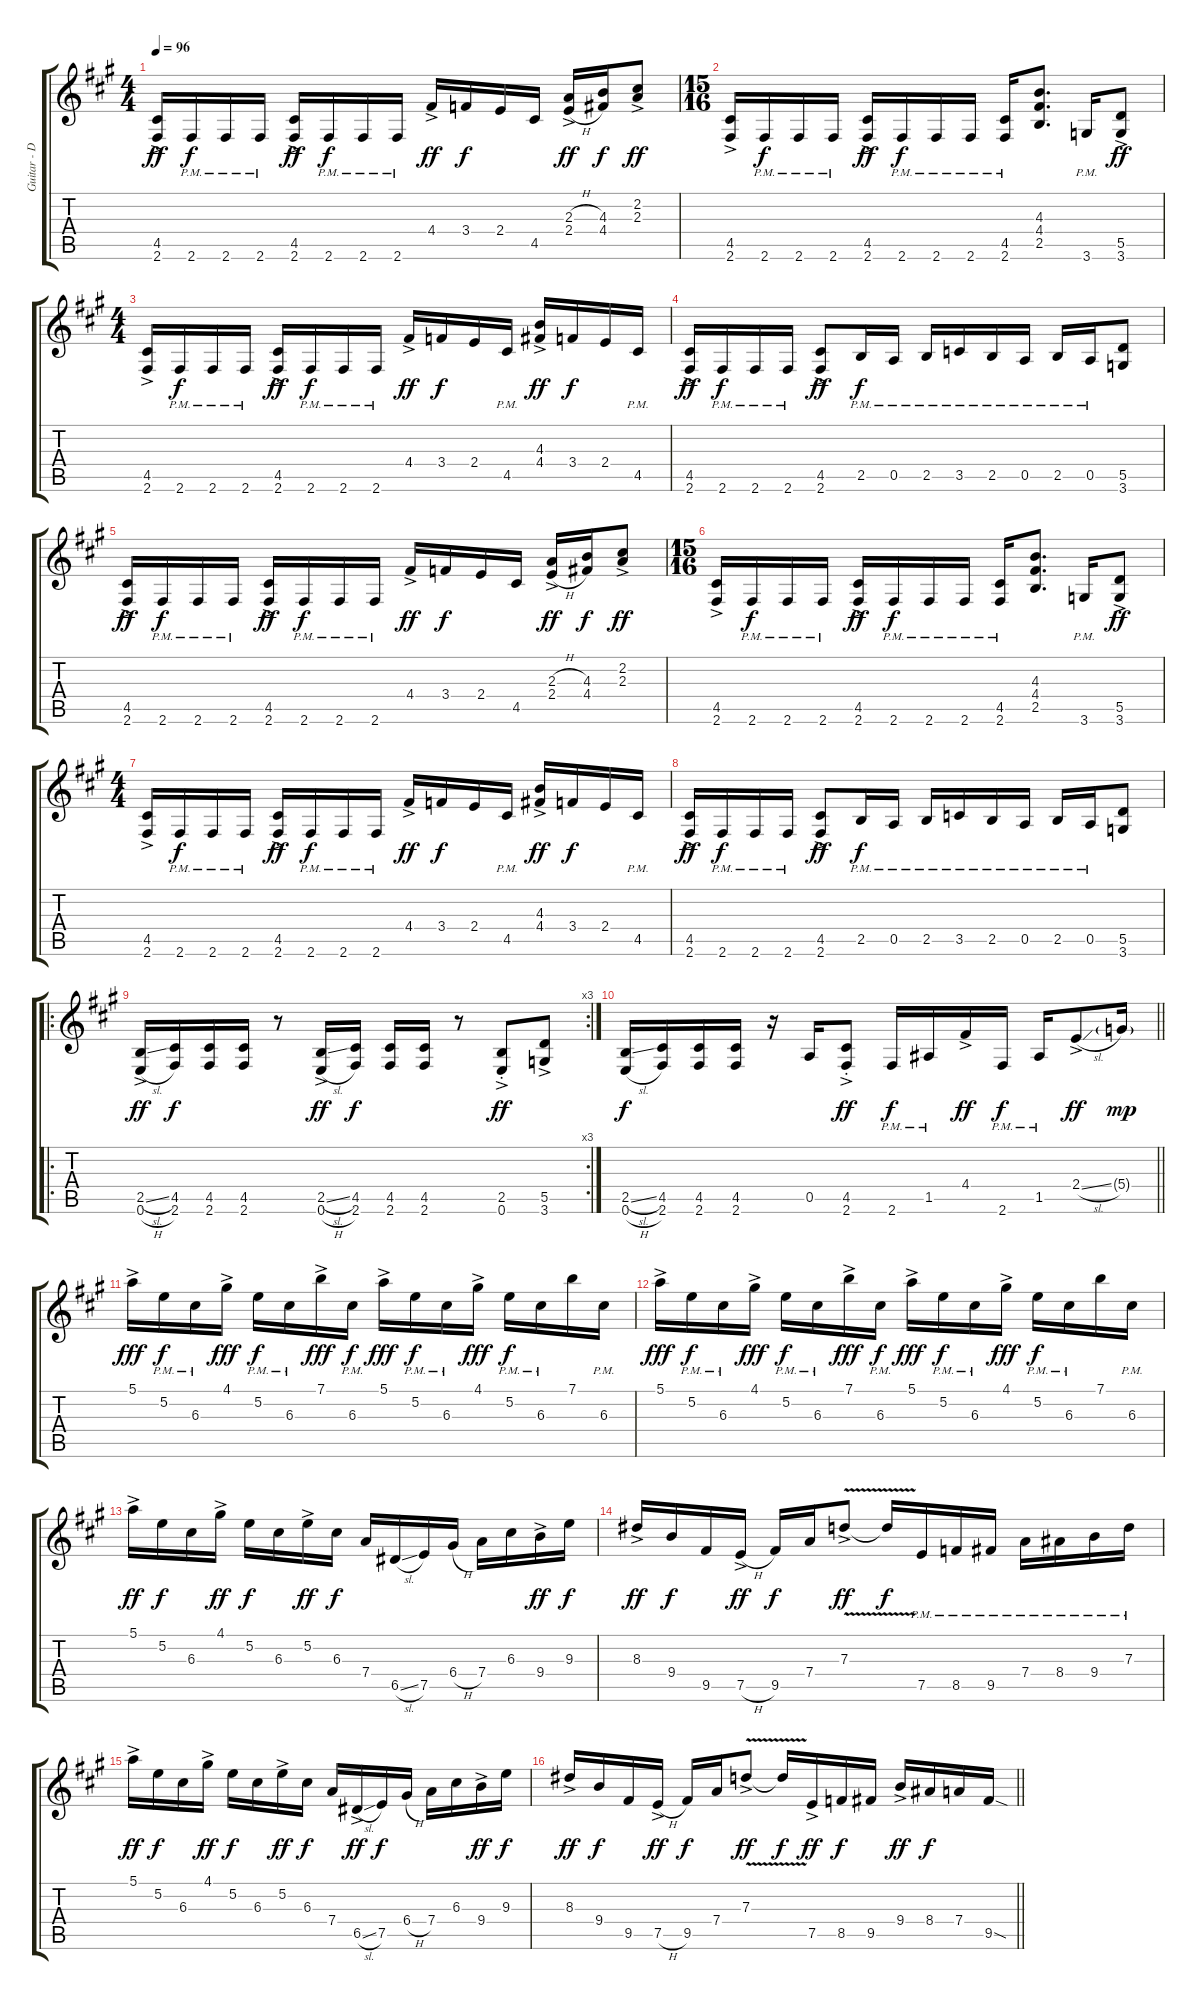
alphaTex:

\track ("Guitar - Dave Mustaine" "Guitar - D") {instrument distortionguitar}
\staff {score tabs}
\tuning (E4 B3 G3 D3 A2 E2) {hide}
\ts (4 4)
\tempo 96
\clef g2
\ks f#minor
(4.5{ac} 2.6{ac}).16{dy ff} 2.6{pm}.16{dy f} 2.6{pm}.16 2.6{pm}.16 (4.5{ac} 2.6{ac}).16{dy ff} 2.6{pm}.16{dy f} 2.6{pm}.16 2.6{pm}.16 4.4{ac}.16{dy ff} 3.4.16{dy f} 2.4.16 4.5.16 (2.3{h} 2.4{h ac}).16{dy ff} (4.3 4.4).16{dy f} (2.2{ac} 2.3{ac}).8{dy ff} |
\ts (15 16)
(4.5{ac} 2.6{ac}).16 2.6{pm}.16{dy f} 2.6{pm}.16 2.6{pm}.16 (4.5{ac} 2.6{ac}).16{dy ff} 2.6{pm}.16{dy f} 2.6{pm}.16 2.6{pm}.16 (4.5{pm} 2.6{pm}).16 (4.3 4.4 2.5).8{d} 3.6{pm}.16 (5.5{ac} 3.6{ac}).8{dy ff} |
\ts (4 4)
(4.5{ac} 2.6{ac}).16 2.6{pm}.16{dy f} 2.6{pm}.16 2.6{pm}.16 (4.5{ac} 2.6{ac}).16{dy ff} 2.6{pm}.16{dy f} 2.6{pm}.16 2.6{pm}.16 4.4{ac}.16{dy ff} 3.4.16{dy f} 2.4.16 4.5{pm}.16 (4.3 4.4{ac}).16{dy ff} 3.4.16{dy f} 2.4.16 4.5{pm}.16 |
(4.5{ac} 2.6{ac}).16{dy ff} 2.6{pm}.16{dy f} 2.6{pm}.16 2.6{pm}.16 (4.5{ac} 2.6{ac}).8{dy ff} 2.5{pm}.16{dy f} 0.5{pm}.16 2.5{pm}.16 3.5{pm}.16 2.5{pm}.16 0.5{pm}.16 2.5{pm}.16 0.5{pm}.16 (5.5 3.6).8 |
(4.5{ac} 2.6{ac}).16{dy ff} 2.6{pm}.16{dy f} 2.6{pm}.16 2.6{pm}.16 (4.5{ac} 2.6{ac}).16{dy ff} 2.6{pm}.16{dy f} 2.6{pm}.16 2.6{pm}.16 4.4{ac}.16{dy ff} 3.4.16{dy f} 2.4.16 4.5.16 (2.3{h} 2.4{h ac}).16{dy ff} (4.3 4.4).16{dy f} (2.2{ac} 2.3{ac}).8{dy ff} |
\ts (15 16)
(4.5{ac} 2.6{ac}).16 2.6{pm}.16{dy f} 2.6{pm}.16 2.6{pm}.16 (4.5{ac} 2.6{ac}).16{dy ff} 2.6{pm}.16{dy f} 2.6{pm}.16 2.6{pm}.16 (4.5{pm} 2.6{pm}).16 (4.3 4.4 2.5).8{d} 3.6{pm}.16 (5.5{ac} 3.6{ac}).8{dy ff} |
\ts (4 4)
(4.5{ac} 2.6{ac}).16 2.6{pm}.16{dy f} 2.6{pm}.16 2.6{pm}.16 (4.5{ac} 2.6{ac}).16{dy ff} 2.6{pm}.16{dy f} 2.6{pm}.16 2.6{pm}.16 4.4{ac}.16{dy ff} 3.4.16{dy f} 2.4.16 4.5{pm}.16 (4.3 4.4{ac}).16{dy ff} 3.4.16{dy f} 2.4.16 4.5{pm}.16 |
(4.5{ac} 2.6{ac}).16{dy ff} 2.6{pm}.16{dy f} 2.6{pm}.16 2.6{pm}.16 (4.5{ac} 2.6{ac}).8{dy ff} 2.5{pm}.16{dy f} 0.5{pm}.16 2.5{pm}.16 3.5{pm}.16 2.5{pm}.16 0.5{pm}.16 2.5{pm}.16 0.5{pm}.16 (5.5 3.6).8 |
\ro
\rc 3
(2.5{sl ac} 0.6{h ac}).16{dy ff} (4.5 2.6).16{dy f} (4.5 2.6).16 (4.5 2.6).16 r.8 (2.5{sl ac} 0.6{h ac}).16{dy ff} (4.5 2.6).16{dy f} (4.5 2.6).16 (4.5 2.6).16 r.8 (2.5{ac st} 0.6{ac st}).8{dy ff} (5.5{ac} 3.6{ac}).8 |
\barLineRight lightlight
(2.5{sl} 0.6{h}).16{dy f} (4.5 2.6).16 (4.5 2.6).16 (4.5 2.6).16 r.16 0.5.16 (4.5{ac st} 2.6{ac st}).8{dy ff} 2.6{pm}.16{dy f} 1.5{pm}.16 4.4{ac}.16{dy ff} 2.6{pm}.16{dy f} 1.5{pm}.16 2.4{sl ac}.8{dy ff} 5.4{g}.16{dy mp} |
5.1{ac}.16{dy fff} 5.2{pm}.16{dy f} 6.3{pm}.16 4.1{ac}.16{dy fff} 5.2{pm}.16{dy f} 6.3{pm}.16 7.1{ac}.16{dy fff} 6.3{pm}.16{dy f} 5.1{ac}.16{dy fff} 5.2{pm}.16{dy f} 6.3{pm}.16 4.1{ac}.16{dy fff} 5.2{pm}.16{dy f} 6.3{pm}.16 7.1.16 6.3{pm}.16 |
5.1{ac}.16{dy fff} 5.2{pm}.16{dy f} 6.3{pm}.16 4.1{ac}.16{dy fff} 5.2{pm}.16{dy f} 6.3{pm}.16 7.1{ac}.16{dy fff} 6.3{pm}.16{dy f} 5.1{ac}.16{dy fff} 5.2{pm}.16{dy f} 6.3{pm}.16 4.1{ac}.16{dy fff} 5.2{pm}.16{dy f} 6.3{pm}.16 7.1.16 6.3{pm}.16 |
5.1{ac}.16{dy ff} 5.2.16{dy f} 6.3.16 4.1{ac}.16{dy ff} 5.2.16{dy f} 6.3.16 5.2{ac}.16{dy ff} 6.3.16{dy f} 7.4.16 6.5{sl}.16 7.5.16 6.4{h}.16 7.4.16 6.3.16 9.4{ac}.16{dy ff} 9.3.16{dy f} |
8.3{ac}.16{dy ff} 9.4.16{dy f} 9.5.16 7.5{h ac}.16{dy ff} 9.5.16{dy f} 7.4.16 7.3{v ac}.8{dy ff} 7.3{t}.16{dy f} 7.5{pm}.16 8.5{pm}.16 9.5{pm}.16 7.4{pm}.16 8.4{pm}.16 9.4{pm}.16 7.3{pm}.16 |
5.1{ac}.16{dy ff} 5.2.16{dy f} 6.3.16 4.1{ac}.16{dy ff} 5.2.16{dy f} 6.3.16 5.2{ac}.16{dy ff} 6.3.16{dy f} 7.4.16 6.5{sl ac}.16{dy ff} 7.5.16{dy f} 6.4{h}.16 7.4.16 6.3.16 9.4{ac}.16{dy ff} 9.3.16{dy f} |
\barLineRight lightlight
8.3{ac}.16{dy ff} 9.4.16{dy f} 9.5.16 7.5{h ac}.16{dy ff} 9.5.16{dy f} 7.4.16 7.3{v ac}.8{dy ff} 7.3{t}.16{dy f} 7.5{ac}.16{dy ff} 8.5.16{dy f} 9.5.16 9.4{ac}.16{dy ff} 8.4.16{dy f} 7.4.16 9.5{sod}.16
